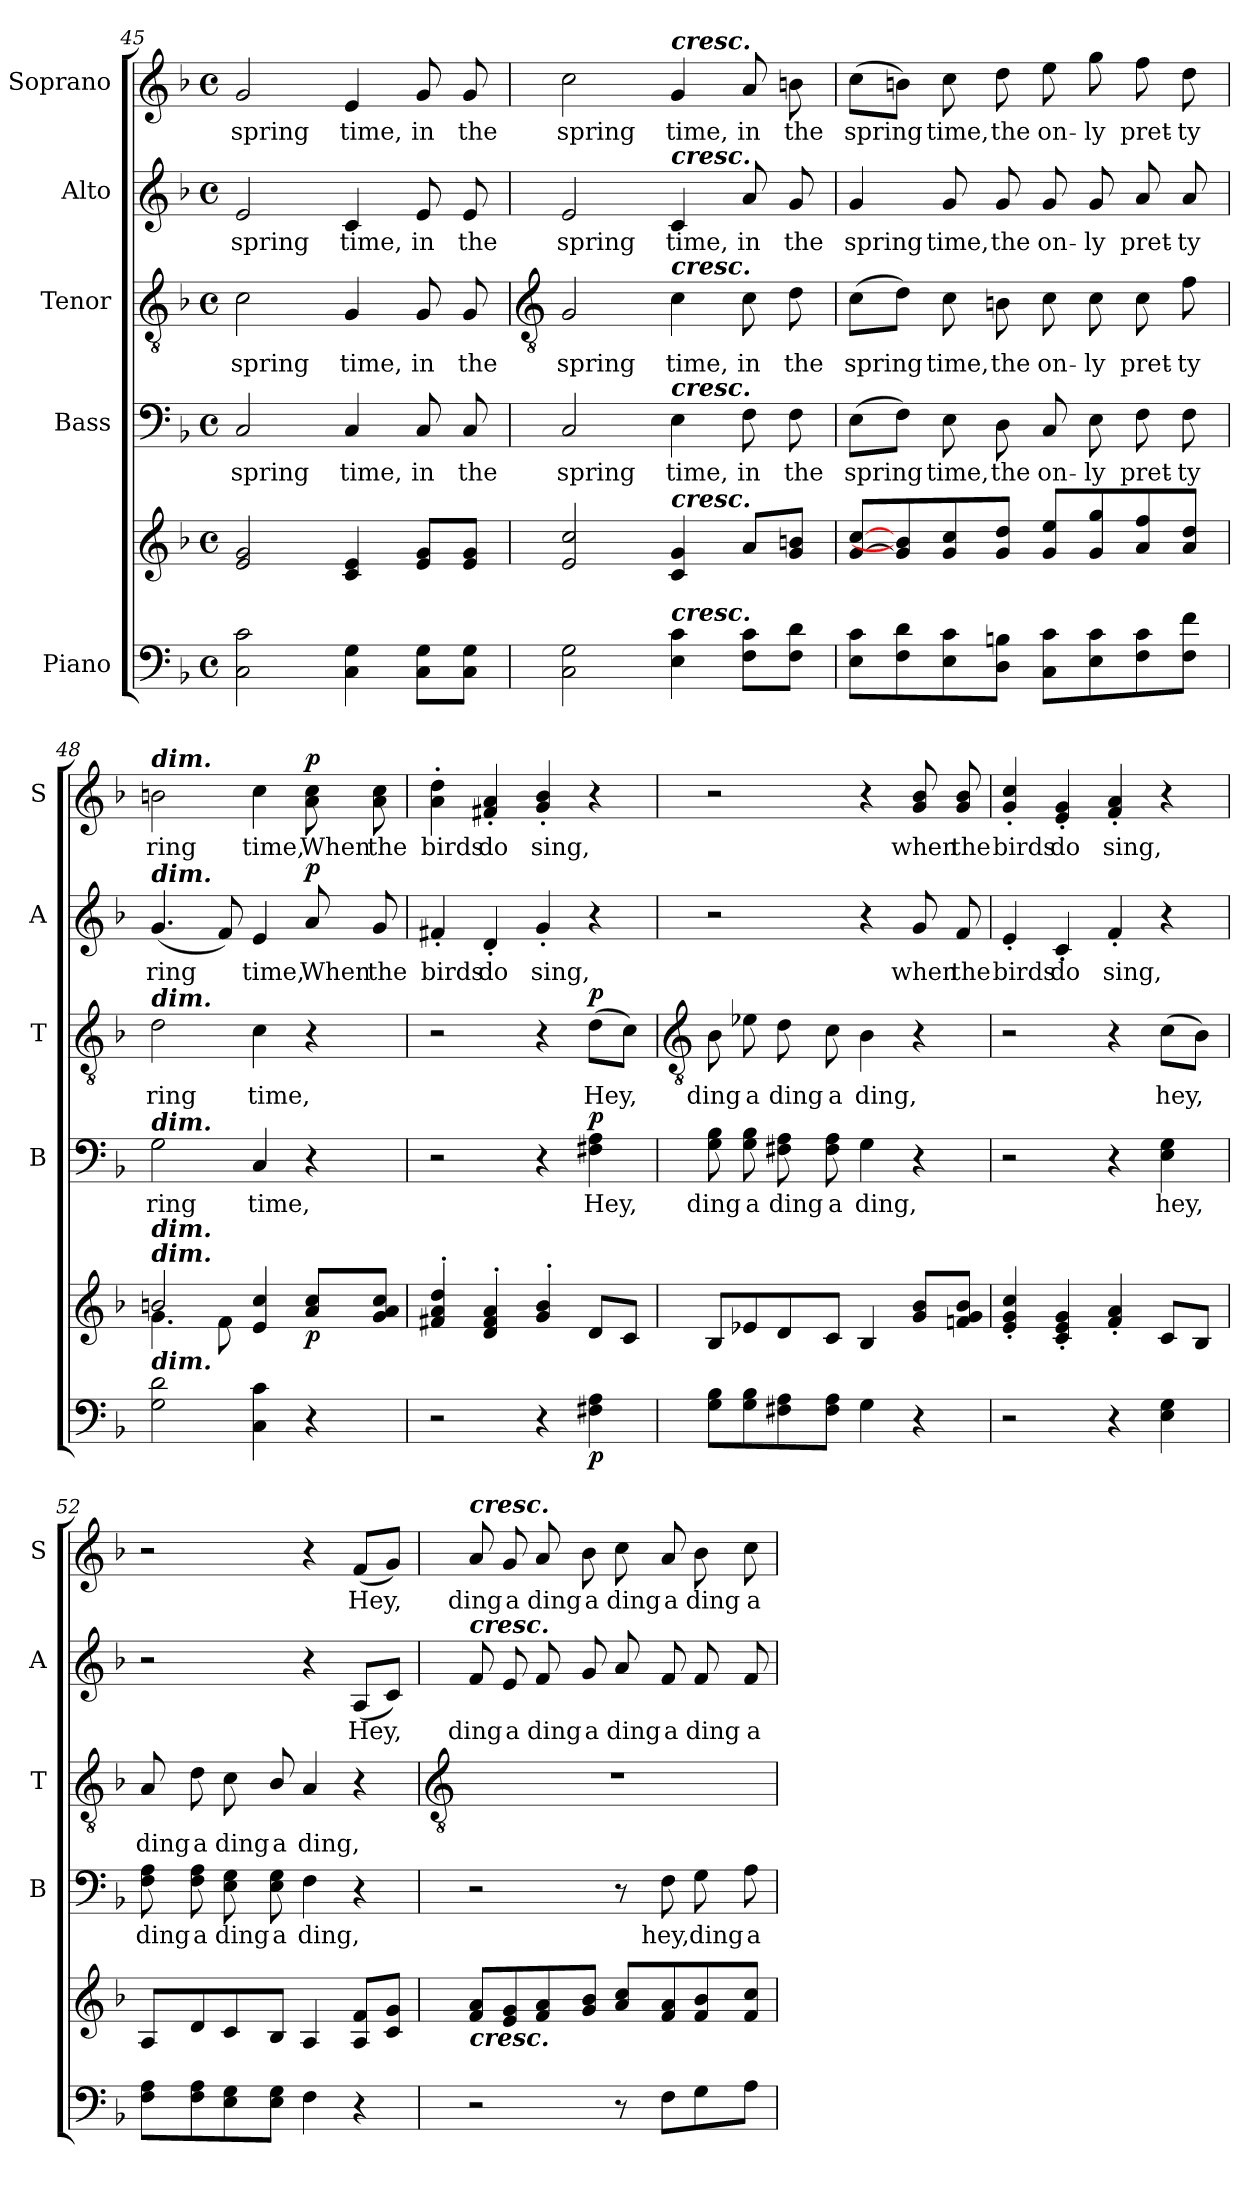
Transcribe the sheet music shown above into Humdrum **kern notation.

**kern	**kern	**dynam	**kern	**text	**dynam	**kern	**text	**dynam	**kern	**text	**dynam	**kern	**text	**dynam
*part5	*part5	*part5	*part4	*part4	*part4	*part3	*part3	*part3	*part2	*part2	*part2	*part1	*part1	*part1
*staff6	*staff5	*staff5/6	*staff4	*staff4	*staff4	*staff3	*staff3	*staff3	*staff2	*staff2	*staff2	*staff1	*staff1	*staff1
*I"Piano	*	*	*I"Bass	*	*	*I"Tenor	*	*	*I"Alto	*	*	*I"Soprano	*	*
*	*	*	*I'B	*	*	*I'T	*	*	*I'A	*	*	*I'S	*	*
*clefF4	*clefG2	*	*clefF4	*	*	*clefGv2	*	*	*clefG2	*	*	*clefG2	*	*
*k[b-]	*k[b-]	*	*k[b-]	*	*	*k[b-]	*	*	*k[b-]	*	*	*k[b-]	*	*
*F:	*F:	*	*F:	*	*	*F:	*	*	*F:	*	*	*F:	*	*
*M4/4	*M4/4	*	*M4/4	*	*	*M4/4	*	*	*M4/4	*	*	*M4/4	*	*
*met(c)	*met(c)	*	*met(c)	*	*	*met(c)	*	*	*met(c)	*	*	*met(c)	*	*
=45	=45	=45	=45	=45	=45	=45	=45	=45	=45	=45	=45	=45	=45	=45
*	*^	*	*	*	*	*	*	*	*	*	*	*	*	*
!	!	!	!	!	!LO:LY:b	!	!	!LO:LY:b	!	!	!LO:LY:b	!	!	!LO:LY:b	!
2C\ 2c\	2e 2g	1ryy	.	2C	spring	.	2c	spring	.	2e	spring	.	2g	spring	.
!	!	!	!	!	!LO:LY:b	!	!	!LO:LY:b	!	!	!LO:LY:b	!	!	!LO:LY:b	!
4C\ 4G\	4c 4e	.	.	4C	time,	.	4G	time,	.	4c	time,	.	4e	time,	.
!	!	!	!	!	!LO:LY:b	!	!	!LO:LY:b	!	!	!LO:LY:b	!	!	!LO:LY:b	!
8C\ 8G\L	8e 8gL	.	.	8C	in	.	8G	in	.	8e	in	.	8g	in	.
!	!	!	!	!	!LO:LY:b	!	!	!LO:LY:b	!	!	!LO:LY:b	!	!	!LO:LY:b	!
8C\ 8G\J	8e 8gJ	.	.	8C	the	.	8G	the	.	8e	the	.	8g	the	.
!!LO:LB:g=z
=46	=46	=46	=46	=46	=46	=46	=46	=46	=46	=46	=46	=46	=46	=46	=46
*	*	*	*	*	*	*	*clefGv2	*	*	*	*	*	*	*	*
!	!	!	!	!	!LO:LY:b	!	!	!LO:LY:b	!	!	!LO:LY:b	!	!	!LO:LY:b	!
2C 2G	2e 2cc	1ryy	.	2C	spring	.	2G	spring	.	2e	spring	.	2cc	spring	.
!	!	!	!	!	!	!	!	!	!	!	!	!	!LO:TX:a:Bi:t=cresc.	!	!
!	!	!	!	!	!	!	!	!	!	!LO:TX:a:Bi:t=cresc.	!	!	!	!	!
!	!	!	!	!	!	!	!LO:TX:a:Bi:t=cresc.	!	!	!	!	!	!	!	!
!	!	!	!	!LO:TX:a:Bi:t=cresc.	!	!	!	!	!	!	!	!	!	!	!
!	!LO:TX:a:Bi:t=cresc.	!	!	!	!	!	!	!	!	!	!	!	!	!	!
!LO:TX:a:Bi:t=cresc.	!	!	!	!	!	!	!	!	!	!	!	!	!	!	!
!	!	!	!	!	!LO:LY:b	!	!	!LO:LY:b	!	!	!LO:LY:b	!	!	!LO:LY:b	!
4E 4c	4c 4g	.	.	4E	time,	.	4c	time,	.	4c	time,	.	4g	time,	.
!	!	!	!	!	!LO:LY:b	!	!	!LO:LY:b	!	!	!LO:LY:b	!	!	!LO:LY:b	!
8F 8cL	8aL	.	.	8F	in	.	8c	in	.	8a	in	.	8a	in	.
!	!	!	!	!	!LO:LY:b	!	!	!LO:LY:b	!	!	!LO:LY:b	!	!	!LO:LY:b	!
8F 8dJ	8g 8bnJ	.	.	8F	the	.	8d	the	.	8g	the	.	8bn	the	.
=47	=47	=47	=47	=47	=47	=47	=47	=47	=47	=47	=47	=47	=47	=47	=47
!	!	!	!	!	!LO:LY:b	!	!	!LO:LY:b	!	!	!LO:LY:b	!	!	!LO:LY:b	!
8E 8cL	[8g [8ccL	1ryy	.	(>8EL	spring	.	(>8cL	spring	.	4g	spring	.	(>8ccL	spring	.
8F 8d	8g] 8b]	.	.	8FJ)	.	.	8dJ)	.	.	.	.	.	8bnJ)	.	.
!	!	!	!	!	!LO:LY:b	!	!	!LO:LY:b	!	!	!LO:LY:b	!	!	!LO:LY:b	!
8E 8c	8g 8cc	.	.	8E	time,	.	8c	time,	.	8g	time,	.	8cc	time,	.
!	!	!	!	!	!LO:LY:b	!	!	!LO:LY:b	!	!	!LO:LY:b	!	!	!LO:LY:b	!
8D 8BnJ	8g 8ddJ	.	.	8D	the	.	8Bn	the	.	8g	the	.	8dd	the	.
!	!	!	!	!	!LO:LY:b	!	!	!LO:LY:b	!	!	!LO:LY:b	!	!	!LO:LY:b	!
8C 8cL	8g 8eeL	.	.	8C	on-	.	8c	on-	.	8g	on-	.	8ee	on-	.
!	!	!	!	!	!LO:LY:b	!	!	!LO:LY:b	!	!	!LO:LY:b	!	!	!LO:LY:b	!
8E 8c	8g 8gg	.	.	8E	-ly	.	8c	-ly	.	8g	-ly	.	8gg	-ly	.
!	!	!	!	!	!LO:LY:b	!	!	!LO:LY:b	!	!	!LO:LY:b	!	!	!LO:LY:b	!
8F 8c	8a 8ff	.	.	8F	pret-	.	8c	pret-	.	8a	pret-	.	8ff	pret-	.
!	!	!	!	!	!LO:LY:b	!	!	!LO:LY:b	!	!	!LO:LY:b	!	!	!LO:LY:b	!
8F 8fJ	8a 8ddJ	.	.	8F	-ty	.	8f	-ty	.	8a	-ty	.	8dd	-ty	.
=48	=48	=48	=48	=48	=48	=48	=48	=48	=48	=48	=48	=48	=48	=48	=48
!	!	!	!	!	!	!	!	!	!	!	!	!	!LO:TX:a:Bi:t=dim.	!	!
!	!	!	!	!	!	!	!	!	!	!LO:TX:a:Bi:t=dim.	!	!	!	!	!
!	!	!	!	!	!	!	!LO:TX:a:Bi:t=dim.	!	!	!	!	!	!	!	!
!	!	!	!	!LO:TX:a:Bi:t=dim.	!	!	!	!	!	!	!	!	!	!	!
!	!LO:TX:a:Bi:t=dim.	!	!	!	!	!	!	!	!	!	!	!	!	!	!
!	!LO:TX:a:Bi:t=dim.	!	!	!	!	!	!	!	!	!	!	!	!	!	!
!LO:TX:a:Bi:t=dim.	!	!	!	!	!	!	!	!	!	!	!	!	!	!	!
!	!	!	!	!	!LO:LY:b	!	!	!LO:LY:b	!	!	!LO:LY:b	!	!	!LO:LY:b	!
2G 2d	2bn/	4.g\	.	2G	ring	.	2d	ring	.	(<4.g	ring	.	2bn	ring	.
.	.	8f\	.	.	.	.	.	.	.	8f)	.	.	.	.	.
!	!	!	!	!	!LO:LY:b	!	!	!LO:LY:b	!	!	!LO:LY:b	!	!	!LO:LY:b	!
4C 4c	4e 4cc	2ryy	.	4C	time,	.	4c	time,	.	4e	time,	.	4cc	time,	.
!	!	!	!LO:DY:b	!	!	!	!	!	!	!	!LO:LY:b	!LO:DY:b	!	!LO:LY:b	!LO:DY:b
4r	8a 8ccL	.	p	4r	.	.	4r	.	.	8a	When	p	8a 8cc	When	p
!	!	!	!	!	!	!	!	!	!	!	!LO:LY:b	!	!	!LO:LY:b	!
.	8g 8a 8ccJ	.	.	.	.	.	.	.	.	8g	the	.	8a 8cc	the	.
=49	=49	=49	=49	=49	=49	=49	=49	=49	=49	=49	=49	=49	=49	=49	=49
!	!	!	!	!	!	!	!	!	!	!	!LO:LY:b	!	!	!LO:LY:b	!
2r	4f#X' 4a' 4dd'	1ryy	.	2r	.	.	2r	.	.	4f#X'	birds	.	4a' 4dd'	birds	.
!	!	!	!	!	!	!	!	!	!	!	!LO:LY:b	!	!	!LO:LY:b	!
.	4d' 4f#' 4a'	.	.	.	.	.	.	.	.	4d'	do	.	4f#X' 4a'	do	.
!	!	!	!	!	!	!	!	!	!	!	!LO:LY:b	!	!	!LO:LY:b	!
4r	4g' 4b-'	.	.	4r	.	.	4r	.	.	4g'	sing,	.	4g' 4b-'	sing,	.
!	!	!	!LO:DY:b=2	!	!LO:LY:b	!LO:DY:b	!	!LO:LY:b	!LO:DY:b	!	!	!	!	!	!
4F#X\ 4A\	8dL	.	p	4F#X 4A	Hey,	p	(>8dL	Hey,	p	4r	.	.	4r	.	.
.	8cJ	.	.	.	.	.	8cJ)	.	.	.	.	.	.	.	.
*	*v	*v	*	*	*	*	*	*	*	*	*	*	*	*	*
!!LO:LB:g=z
=50	=50	=50	=50	=50	=50	=50	=50	=50	=50	=50	=50	=50	=50	=50
*	*	*	*	*	*	*clefGv2	*	*	*	*	*	*	*	*
!	!	!	!	!LO:LY:b	!	!	!LO:LY:b	!	!	!	!	!	!	!
8G 8B-L	8B-L	.	8G 8B-	ding	.	8B-	ding	.	2r	.	.	2r	.	.
!	!	!	!	!LO:LY:b	!	!	!LO:LY:b	!	!	!	!	!	!	!
8G 8B-	8e-X	.	8G 8B-	a	.	8e-X	a	.	.	.	.	.	.	.
!	!	!	!	!LO:LY:b	!	!	!LO:LY:b	!	!	!	!	!	!	!
8F#X 8A	8d	.	8F#X 8A	ding	.	8d	ding	.	.	.	.	.	.	.
!	!	!	!	!LO:LY:b	!	!	!LO:LY:b	!	!	!	!	!	!	!
8F# 8AJ	8cJ	.	8F# 8A	a	.	8c	a	.	.	.	.	.	.	.
!	!	!	!	!LO:LY:b	!	!	!LO:LY:b	!	!	!	!	!	!	!
4G	4B-	.	4G	ding,	.	4B-	ding,	.	4r	.	.	4r	.	.
!	!	!	!	!	!	!	!	!	!	!LO:LY:b	!	!	!LO:LY:b	!
4r	8g 8b-L	.	4r	.	.	4r	.	.	8g	when	.	8g 8b-	when	.
!	!	!	!	!	!	!	!	!	!	!LO:LY:b	!	!	!LO:LY:b	!
.	8fn 8g 8b-J	.	.	.	.	.	.	.	8f	the	.	8g 8b-	the	.
=51	=51	=51	=51	=51	=51	=51	=51	=51	=51	=51	=51	=51	=51	=51
!	!	!	!	!	!	!	!	!	!	!LO:LY:b	!	!	!LO:LY:b	!
2r	4e' 4g' 4cc'	.	2r	.	.	2r	.	.	4e'	birds	.	4g' 4cc'	birds	.
!	!	!	!	!	!	!	!	!	!	!LO:LY:b	!	!	!LO:LY:b	!
.	4c' 4e' 4g'	.	.	.	.	.	.	.	4c'	do	.	4e' 4g'	do	.
!	!	!	!	!	!	!	!	!	!	!LO:LY:b	!	!	!LO:LY:b	!
4r	4f' 4a'	.	4r	.	.	4r	.	.	4f'	sing,	.	4f' 4a'	sing,	.
!	!	!	!	!LO:LY:b	!	!	!LO:LY:b	!	!	!	!	!	!	!
4E 4G	8cL	.	4E 4G	hey,	.	(>8cL	hey,	.	4r	.	.	4r	.	.
.	8B-J	.	.	.	.	8B-J)	.	.	.	.	.	.	.	.
=52	=52	=52	=52	=52	=52	=52	=52	=52	=52	=52	=52	=52	=52	=52
!	!	!	!	!LO:LY:b	!	!	!LO:LY:b	!	!	!	!	!	!	!
8F 8AL	8AL	.	8F 8A	ding	.	8A	ding	.	2r	.	.	2r	.	.
!	!	!	!	!LO:LY:b	!	!	!LO:LY:b	!	!	!	!	!	!	!
8F 8A	8d	.	8F 8A	a	.	8d	a	.	.	.	.	.	.	.
!	!	!	!	!LO:LY:b	!	!	!LO:LY:b	!	!	!	!	!	!	!
8E 8G	8c	.	8E 8G	ding	.	8c	ding	.	.	.	.	.	.	.
!	!	!	!	!LO:LY:b	!	!	!LO:LY:b	!	!	!	!	!	!	!
8E 8GJ	8B-/J	.	8E 8G	a	.	8B-/	a	.	.	.	.	.	.	.
!	!	!	!	!LO:LY:b	!	!	!LO:LY:b	!	!	!	!	!	!	!
4F	4A	.	4F	ding,	.	4A	ding,	.	4r	.	.	4r	.	.
!	!	!	!	!	!	!	!	!	!	!LO:LY:b	!	!	!LO:LY:b	!
4r	8A 8fL	.	4r	.	.	4r	.	.	(<8AL	Hey,	.	(<8fL	Hey,	.
.	8c 8gJ	.	.	.	.	.	.	.	8cJ)	.	.	8gJ)	.	.
!!LO:LB:g=z
=53	=53	=53	=53	=53	=53	=53	=53	=53	=53	=53	=53	=53	=53	=53
*	*	*	*	*	*	*clefGv2	*	*	*	*	*	*	*	*
!	!	!	!	!	!	!	!	!	!	!	!	!LO:TX:a:Bi:t=cresc.	!	!
!	!	!	!	!	!	!	!	!	!LO:TX:a:Bi:t=cresc.	!	!	!	!	!
!	!LO:TX:b:Bi:t=cresc.	!	!	!	!	!	!	!	!	!	!	!	!	!
!	!	!	!	!	!	!	!	!	!	!LO:LY:b	!	!	!LO:LY:b	!
2r	8f 8aL	.	2r	.	.	1r	.	.	8f	ding	.	8a	ding	.
!	!	!	!	!	!	!	!	!	!	!LO:LY:b	!	!	!LO:LY:b	!
.	8e 8g	.	.	.	.	.	.	.	8e	a	.	8g	a	.
!	!	!	!	!	!	!	!	!	!	!LO:LY:b	!	!	!LO:LY:b	!
.	8f 8a	.	.	.	.	.	.	.	8f	ding	.	8a	ding	.
!	!	!	!	!	!	!	!	!	!	!LO:LY:b	!	!	!LO:LY:b	!
.	8g 8b-J	.	.	.	.	.	.	.	8g	a	.	8b-	a	.
!	!	!	!	!	!	!	!	!	!	!LO:LY:b	!	!	!LO:LY:b	!
8r	8a 8ccL	.	8r	.	.	.	.	.	8a	ding	.	8cc	ding	.
!	!	!	!	!LO:LY:b	!	!	!	!	!	!LO:LY:b	!	!	!LO:LY:b	!
8FL	8f 8a	.	8F	hey,	.	.	.	.	8f	a	.	8a	a	.
!	!	!	!	!LO:LY:b	!	!	!	!	!	!LO:LY:b	!	!	!LO:LY:b	!
8G	8f 8b-	.	8G	ding	.	.	.	.	8f	ding	.	8b-	ding	.
!	!	!	!	!LO:LY:b	!	!	!	!	!	!LO:LY:b	!	!	!LO:LY:b	!
8AJ	8f 8ccJ	.	8A	a	.	.	.	.	8f	a	.	8cc	a	.
=	=	=	=	=	=	=	=	=	=	=	=	=	=	=
*-	*-	*-	*-	*-	*-	*-	*-	*-	*-	*-	*-	*-	*-	*-
